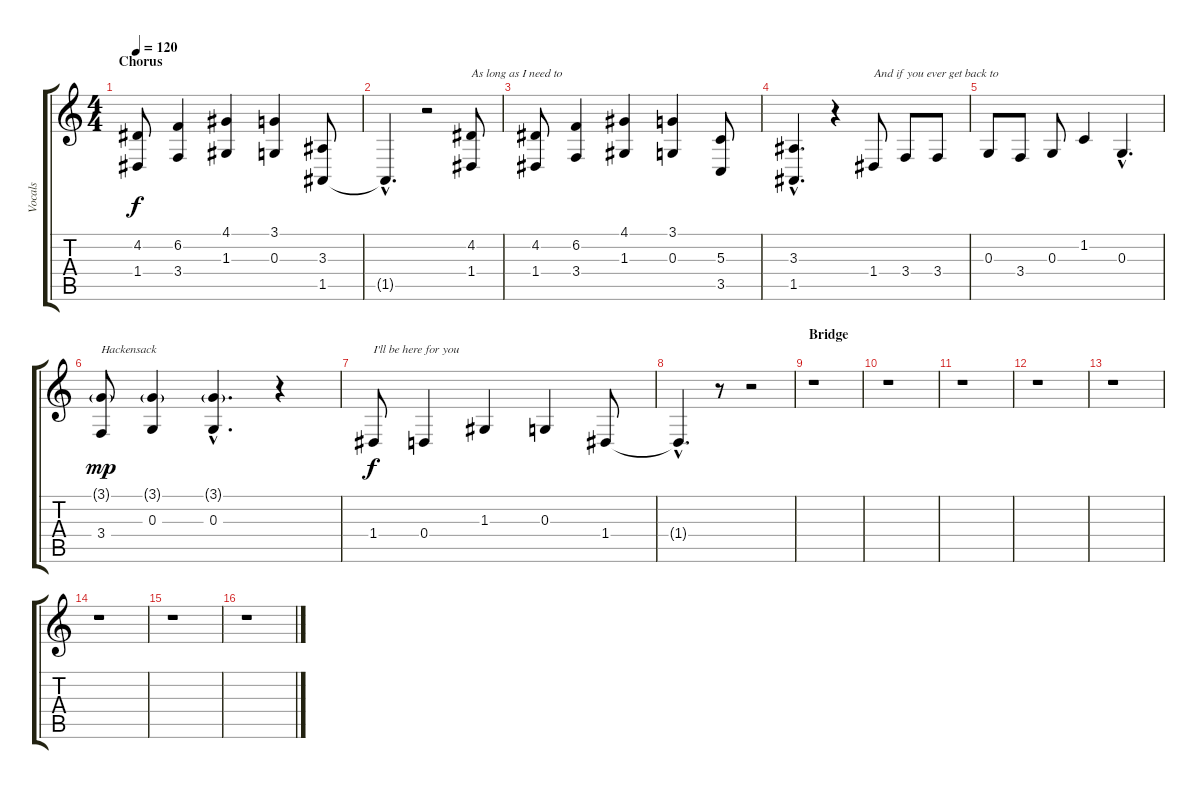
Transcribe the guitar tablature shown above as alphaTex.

\track ("Vocals" "Vocals") {instrument clarinet}
\staff {score tabs}
\tuning (E4 B3 G3 D3 A2 E2) {hide}
\ts (4 4)
\section ("" "Chorus")
\tempo 120
\clef g2
\ks c
(4.2 1.4).8{dy f} (6.2 3.4).4 (4.1 1.3).4 (3.1 0.3).4 (3.3 1.5).8 |
1.5{hac t}.4{d} r.2 (4.2 1.4).8{txt "As long as I need to"} |
(4.2 1.4).8 (6.2 3.4).4 (4.1 1.3).4 (3.1 0.3).4 (5.3 3.5).8 |
(3.3{hac} 1.5{hac}).4{d} r.4 1.4.8{txt "And if you ever get back to"} 3.4.8 3.4.8 |
0.3.8 3.4.8 0.3.8 1.2.4 0.3{hac}.4{d} |
(3.1{g} 3.4).8{txt "Hackensack" dy mp} (3.1{g} 0.3).4 (3.1{g hac} 0.3{hac}).4{d} r.4 |
1.4.8{txt "I'll be here for you" dy f} 0.4.4 1.3.4 0.3.4 1.4.8 |
1.4{hac t}.4{d} r.8 r.2 |
\section ("" "Bridge")
r.1 |
r.1 |
r.1 |
r.1 |
r.1 |
r.1 |
r.1 |
r.1
